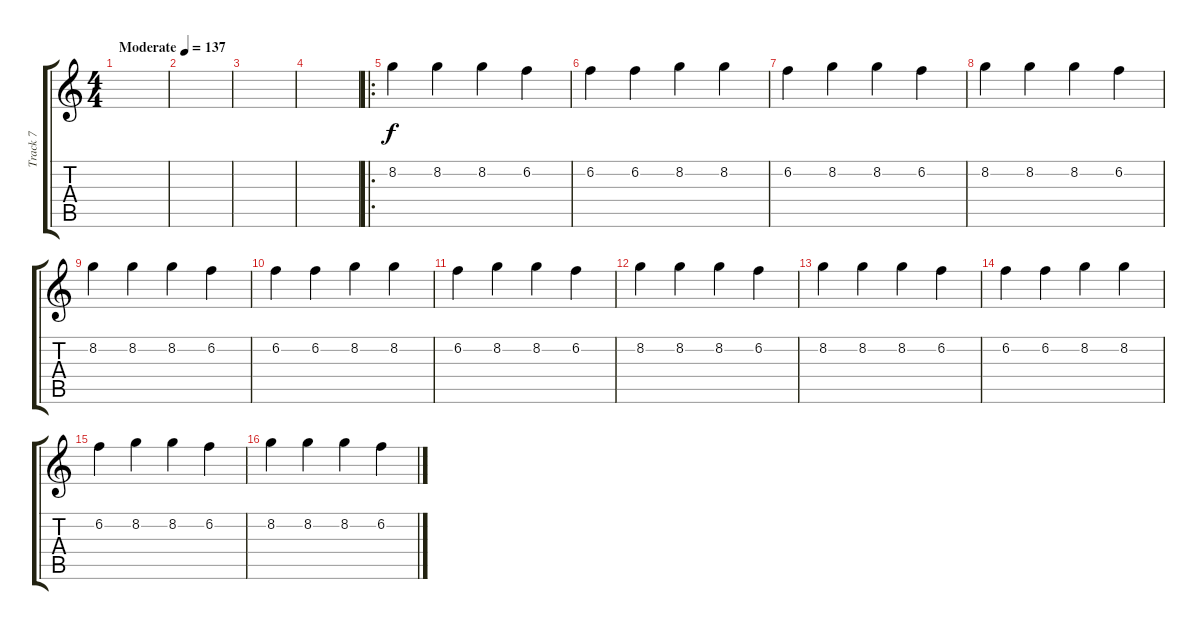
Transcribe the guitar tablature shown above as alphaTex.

\track ("Track 7" "Track 7") {instrument electricguitarjazz}
\staff {score tabs}
\tuning (E4 B3 G3 D3 A2 E2) {hide}
\ts (4 4)
\tempo (137 "Moderate")
\clef g2
\ks c
|
|
|
|
\ro
8.2.4 8.2.4 8.2.4 6.2.4 |
6.2.4 6.2.4 8.2.4 8.2.4 |
6.2.4 8.2.4 8.2.4 6.2.4 |
8.2.4 8.2.4 8.2.4 6.2.4 |
8.2.4 8.2.4 8.2.4 6.2.4 |
6.2.4 6.2.4 8.2.4 8.2.4 |
6.2.4 8.2.4 8.2.4 6.2.4 |
8.2.4 8.2.4 8.2.4 6.2.4 |
8.2.4 8.2.4 8.2.4 6.2.4 |
6.2.4 6.2.4 8.2.4 8.2.4 |
6.2.4 8.2.4 8.2.4 6.2.4 |
8.2.4 8.2.4 8.2.4 6.2.4
